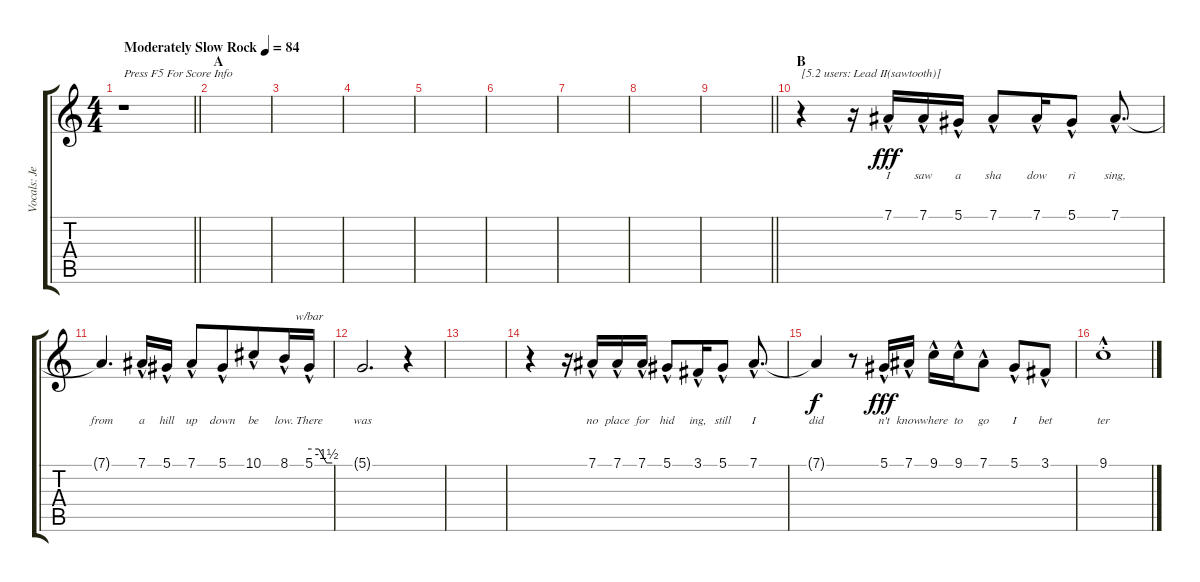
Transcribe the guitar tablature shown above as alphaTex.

\track ("Vocals: Jeff" "Vocals: Je") {instrument lead2sawtooth}
\staff {score tabs}
\tuning (Eb4 Bb3 Gb3 Db3 Ab2 Eb2) {hide}
\ts (4 4)
\tempo (84 "Moderately Slow Rock")
\clef g2
\barLineRight lightlight
\ks c
r.1{txt "Press F5 For Score Info" dy fff instrument lead2sawtooth} |
\section ("" "A")
|
|
|
|
|
|
|
\barLineRight lightlight
|
\section ("" "B")
r.4{txt "[5.2 users: Lead II(sawtooth)]"} r.16 7.1{hac}.16{lyrics (0 "I") lyrics (1 "") lyrics (2 "") lyrics (3 "") lyrics (4 "")} 7.1{hac}.16{lyrics (0 "saw") lyrics (1 "") lyrics (2 "") lyrics (3 "") lyrics (4 "")} 5.1{hac}.16{lyrics (0 "a") lyrics (1 "") lyrics (2 "") lyrics (3 "") lyrics (4 "")} 7.1{hac}.8{lyrics (0 "sha") lyrics (1 "") lyrics (2 "") lyrics (3 "") lyrics (4 "")} 7.1{hac}.16{lyrics (0 "dow") lyrics (1 "") lyrics (2 "") lyrics (3 "") lyrics (4 "")} 5.1{hac}.8{lyrics (0 "ri") lyrics (1 "") lyrics (2 "") lyrics (3 "") lyrics (4 "")} 7.1{hac}.8{d lyrics (0 "sing,") lyrics (1 "") lyrics (2 "") lyrics (3 "") lyrics (4 "")} |
7.1{t}.4{d lyrics (0 "from") lyrics (1 "") lyrics (2 "") lyrics (3 "") lyrics (4 "")} 7.1{hac}.16{lyrics (0 "a") lyrics (1 "") lyrics (2 "") lyrics (3 "") lyrics (4 "")} 5.1{hac}.16{lyrics (0 "hill") lyrics (1 "") lyrics (2 "") lyrics (3 "") lyrics (4 "")} 7.1{hac}.8{lyrics (0 "up") lyrics (1 "") lyrics (2 "") lyrics (3 "") lyrics (4 "")} 5.1{hac}.8{lyrics (0 "down") lyrics (1 "") lyrics (2 "") lyrics (3 "") lyrics (4 "") beam merge} 10.1{hac}.8{lyrics (0 "be") lyrics (1 "") lyrics (2 "") lyrics (3 "") lyrics (4 "")} 8.1{hac}.16{lyrics (0 "low.") lyrics (1 "") lyrics (2 "") lyrics (3 "") lyrics (4 "")} 5.1{hac}.16{tbe (custom default 0 0 25 0 45 -6 60 -6) lyrics (0 "There") lyrics (1 "") lyrics (2 "") lyrics (3 "") lyrics (4 "")} |
5.1{t}.2{d lyrics (0 "was") lyrics (1 "") lyrics (2 "") lyrics (3 "") lyrics (4 "")} r.4 |
|
r.4 r.16 7.1{hac}.16{lyrics (0 "no") lyrics (1 "") lyrics (2 "") lyrics (3 "") lyrics (4 "")} 7.1{hac}.16{lyrics (0 "place") lyrics (1 "") lyrics (2 "") lyrics (3 "") lyrics (4 "")} 7.1{hac}.16{lyrics (0 "for") lyrics (1 "") lyrics (2 "") lyrics (3 "") lyrics (4 "")} 5.1{hac}.8{lyrics (0 "hid") lyrics (1 "") lyrics (2 "") lyrics (3 "") lyrics (4 "")} 3.1{hac}.16{lyrics (0 "ing,") lyrics (1 "") lyrics (2 "") lyrics (3 "") lyrics (4 "")} 5.1{hac}.8{lyrics (0 "still") lyrics (1 "") lyrics (2 "") lyrics (3 "") lyrics (4 "")} 7.1{hac}.8{d lyrics (0 "I") lyrics (1 "") lyrics (2 "") lyrics (3 "") lyrics (4 "")} |
7.1{t}.4{lyrics (0 "did") lyrics (1 "") lyrics (2 "") lyrics (3 "") lyrics (4 "") dy f} r.8 5.1{hac}.16{lyrics (0 "n't") lyrics (1 "") lyrics (2 "") lyrics (3 "") lyrics (4 "") dy fff} 7.1{hac}.16{lyrics (0 "know") lyrics (1 "") lyrics (2 "") lyrics (3 "") lyrics (4 "")} 9.1{hac}.16{lyrics (0 "where") lyrics (1 "") lyrics (2 "") lyrics (3 "") lyrics (4 "")} 9.1{hac}.16{lyrics (0 "to") lyrics (1 "") lyrics (2 "") lyrics (3 "") lyrics (4 "")} 7.1{hac}.8{lyrics (0 "go") lyrics (1 "") lyrics (2 "") lyrics (3 "") lyrics (4 "")} 5.1{hac}.8{lyrics (0 "I") lyrics (1 "") lyrics (2 "") lyrics (3 "") lyrics (4 "")} 3.1{hac}.8{lyrics (0 "bet") lyrics (1 "") lyrics (2 "") lyrics (3 "") lyrics (4 "")} |
9.1{hac st}.1{lyrics (0 "ter") lyrics (1 "") lyrics (2 "") lyrics (3 "") lyrics (4 "")}
